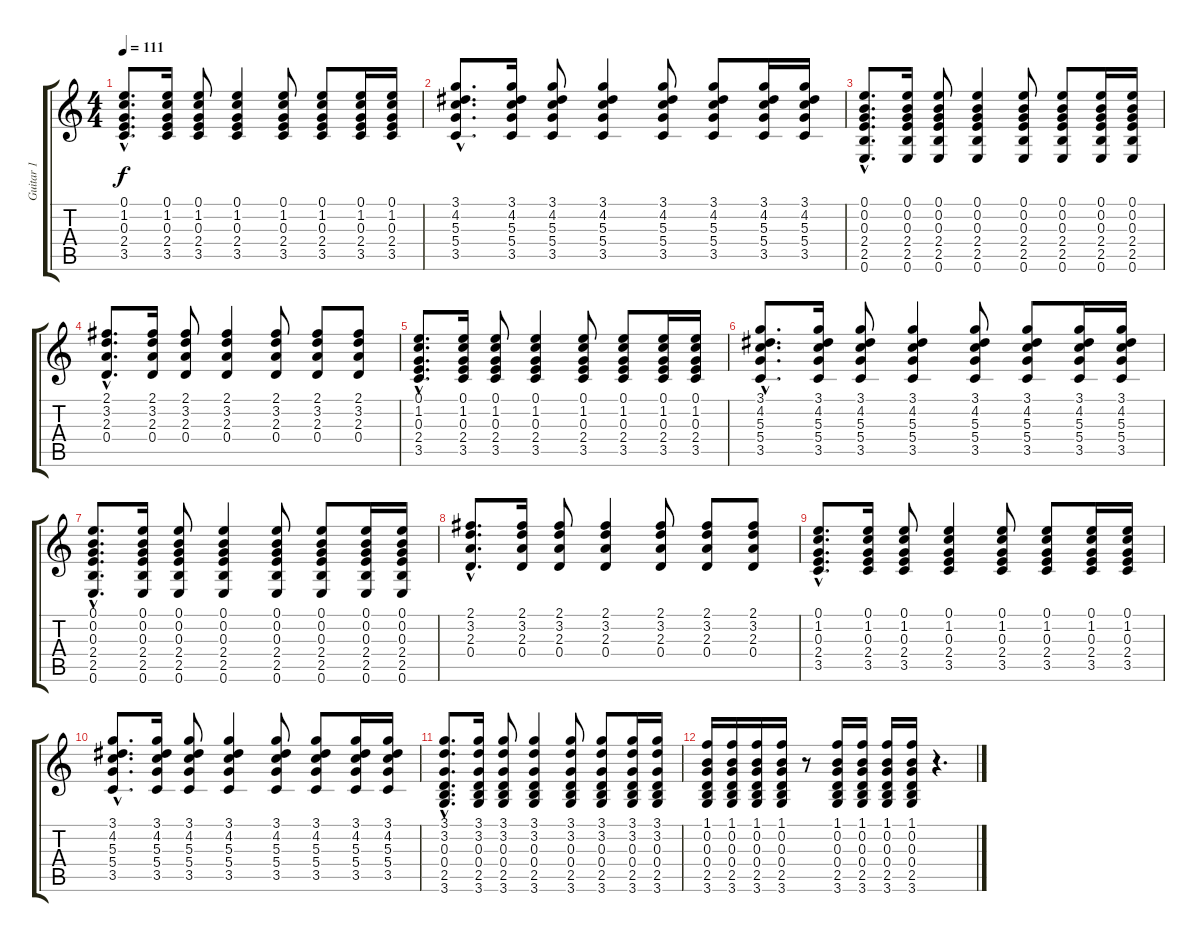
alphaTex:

\track ("Guitar 1" "Guitar 1") {instrument acousticguitarsteel}
\staff {score tabs}
\tuning (E4 B3 G3 D3 A2 E2) {hide}
\ts (4 4)
\tempo 111
\clef g2
\ks c
(0.1{hac} 1.2{hac} 0.3{hac} 2.4{hac} 3.5{hac}).8{d dy f} (0.1 1.2 0.3 2.4 3.5).16 (0.1 1.2 0.3 2.4 3.5).8 (0.1 1.2 0.3 2.4 3.5).4 (0.1 1.2 0.3 2.4 3.5).8 (0.1 1.2 0.3 2.4 3.5).8 (0.1 1.2 0.3 2.4 3.5).16 (0.1 1.2 0.3 2.4 3.5).16 |
(3.1{hac} 4.2{hac} 5.3{hac} 5.4{hac} 3.5{hac}).8{d} (3.1 4.2 5.3 5.4 3.5).16 (3.1 4.2 5.3 5.4 3.5).8 (3.1 4.2 5.3 5.4 3.5).4 (3.1 4.2 5.3 5.4 3.5).8 (3.1 4.2 5.3 5.4 3.5).8 (3.1 4.2 5.3 5.4 3.5).16 (3.1 4.2 5.3 5.4 3.5).16 |
(0.1{hac} 0.2{hac} 0.3{hac} 2.4{hac} 2.5{hac} 0.6{hac}).8{d} (0.1 0.2 0.3 2.4 2.5 0.6).16 (0.1 0.2 0.3 2.4 2.5 0.6).8 (0.1 0.2 0.3 2.4 2.5 0.6).4 (0.1 0.2 0.3 2.4 2.5 0.6).8 (0.1 0.2 0.3 2.4 2.5 0.6).8 (0.1 0.2 0.3 2.4 2.5 0.6).16 (0.1 0.2 0.3 2.4 2.5 0.6).16 |
(2.1{hac} 3.2{hac} 2.3{hac} 0.4{hac}).8{d} (2.1 3.2 2.3 0.4).16 (2.1 3.2 2.3 0.4).8 (2.1 3.2 2.3 0.4).4 (2.1 3.2 2.3 0.4).8 (2.1 3.2 2.3 0.4).8 (2.1 3.2 2.3 0.4).8 |
(0.1{hac} 1.2{hac} 0.3{hac} 2.4{hac} 3.5{hac}).8{d} (0.1 1.2 0.3 2.4 3.5).16 (0.1 1.2 0.3 2.4 3.5).8 (0.1 1.2 0.3 2.4 3.5).4 (0.1 1.2 0.3 2.4 3.5).8 (0.1 1.2 0.3 2.4 3.5).8 (0.1 1.2 0.3 2.4 3.5).16 (0.1 1.2 0.3 2.4 3.5).16 |
(3.1{hac} 4.2{hac} 5.3{hac} 5.4{hac} 3.5{hac}).8{d} (3.1 4.2 5.3 5.4 3.5).16 (3.1 4.2 5.3 5.4 3.5).8 (3.1 4.2 5.3 5.4 3.5).4 (3.1 4.2 5.3 5.4 3.5).8 (3.1 4.2 5.3 5.4 3.5).8 (3.1 4.2 5.3 5.4 3.5).16 (3.1 4.2 5.3 5.4 3.5).16 |
(0.1{hac} 0.2{hac} 0.3{hac} 2.4{hac} 2.5{hac} 0.6{hac}).8{d} (0.1 0.2 0.3 2.4 2.5 0.6).16 (0.1 0.2 0.3 2.4 2.5 0.6).8 (0.1 0.2 0.3 2.4 2.5 0.6).4 (0.1 0.2 0.3 2.4 2.5 0.6).8 (0.1 0.2 0.3 2.4 2.5 0.6).8 (0.1 0.2 0.3 2.4 2.5 0.6).16 (0.1 0.2 0.3 2.4 2.5 0.6).16 |
(2.1{hac} 3.2{hac} 2.3{hac} 0.4{hac}).8{d} (2.1 3.2 2.3 0.4).16 (2.1 3.2 2.3 0.4).8 (2.1 3.2 2.3 0.4).4 (2.1 3.2 2.3 0.4).8 (2.1 3.2 2.3 0.4).8 (2.1 3.2 2.3 0.4).8 |
(0.1{hac} 1.2{hac} 0.3{hac} 2.4{hac} 3.5{hac}).8{d} (0.1 1.2 0.3 2.4 3.5).16 (0.1 1.2 0.3 2.4 3.5).8 (0.1 1.2 0.3 2.4 3.5).4 (0.1 1.2 0.3 2.4 3.5).8 (0.1 1.2 0.3 2.4 3.5).8 (0.1 1.2 0.3 2.4 3.5).16 (0.1 1.2 0.3 2.4 3.5).16 |
(3.1{hac} 4.2{hac} 5.3{hac} 5.4{hac} 3.5{hac}).8{d} (3.1 4.2 5.3 5.4 3.5).16 (3.1 4.2 5.3 5.4 3.5).8 (3.1 4.2 5.3 5.4 3.5).4 (3.1 4.2 5.3 5.4 3.5).8 (3.1 4.2 5.3 5.4 3.5).8 (3.1 4.2 5.3 5.4 3.5).16 (3.1 4.2 5.3 5.4 3.5).16 |
(3.1{hac} 3.2{hac} 0.3{hac} 0.4{hac} 2.5{hac} 3.6{hac}).8{d} (3.1 3.2 0.3 0.4 2.5 3.6).16 (3.1 3.2 0.3 0.4 2.5 3.6).8 (3.1 3.2 0.3 0.4 2.5 3.6).4 (3.1 3.2 0.3 0.4 2.5 3.6).8 (3.1 3.2 0.3 0.4 2.5 3.6).8 (3.1 3.2 0.3 0.4 2.5 3.6).16 (3.1 3.2 0.3 0.4 2.5 3.6).16 |
(1.1 0.2 0.3 0.4 2.5 3.6).16 (1.1 0.2 0.3 0.4 2.5 3.6).16 (1.1 0.2 0.3 0.4 2.5 3.6).16 (1.1 0.2 0.3 0.4 2.5 3.6).16 r.8 (1.1 0.2 0.3 0.4 2.5 3.6).16 (1.1 0.2 0.3 0.4 2.5 3.6).16 (1.1 0.2 0.3 0.4 2.5 3.6).16 (1.1 0.2 0.3 0.4 2.5 3.6).16 r.4{d}
